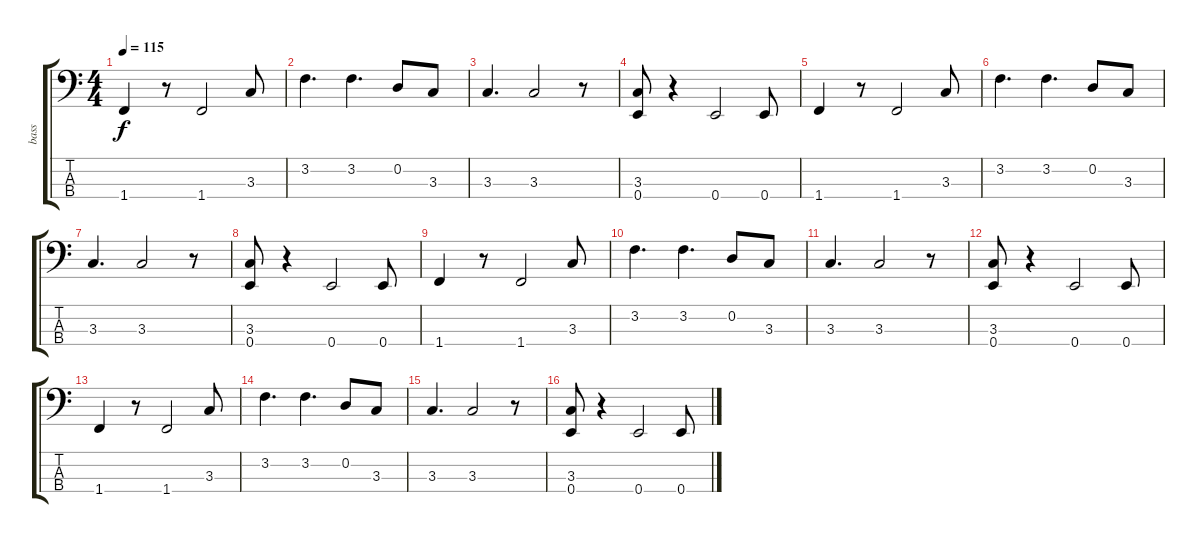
\track ("bass" "bass") {instrument fretlessbass}
\staff {score tabs}
\tuning (G2 D2 A1 E1) {hide}
\ts (4 4)
\tempo 115
\clef f4
\ks c
1.4.4{dy f} r.8 1.4.2 3.3.8 |
3.2.4{d} 3.2.4{d} 0.2.8 3.3.8 |
3.3.4{d} 3.3.2 r.8 |
(3.3 0.4).8 r.4 0.4.2 0.4.8 |
1.4.4 r.8 1.4.2 3.3.8 |
3.2.4{d} 3.2.4{d} 0.2.8 3.3.8 |
3.3.4{d} 3.3.2 r.8 |
(3.3 0.4).8 r.4 0.4.2 0.4.8 |
1.4.4 r.8 1.4.2 3.3.8 |
3.2.4{d} 3.2.4{d} 0.2.8 3.3.8 |
3.3.4{d} 3.3.2 r.8 |
(3.3 0.4).8 r.4 0.4.2 0.4.8 |
1.4.4 r.8 1.4.2 3.3.8 |
3.2.4{d} 3.2.4{d} 0.2.8 3.3.8 |
3.3.4{d} 3.3.2 r.8 |
(3.3 0.4).8 r.4 0.4.2 0.4.8
